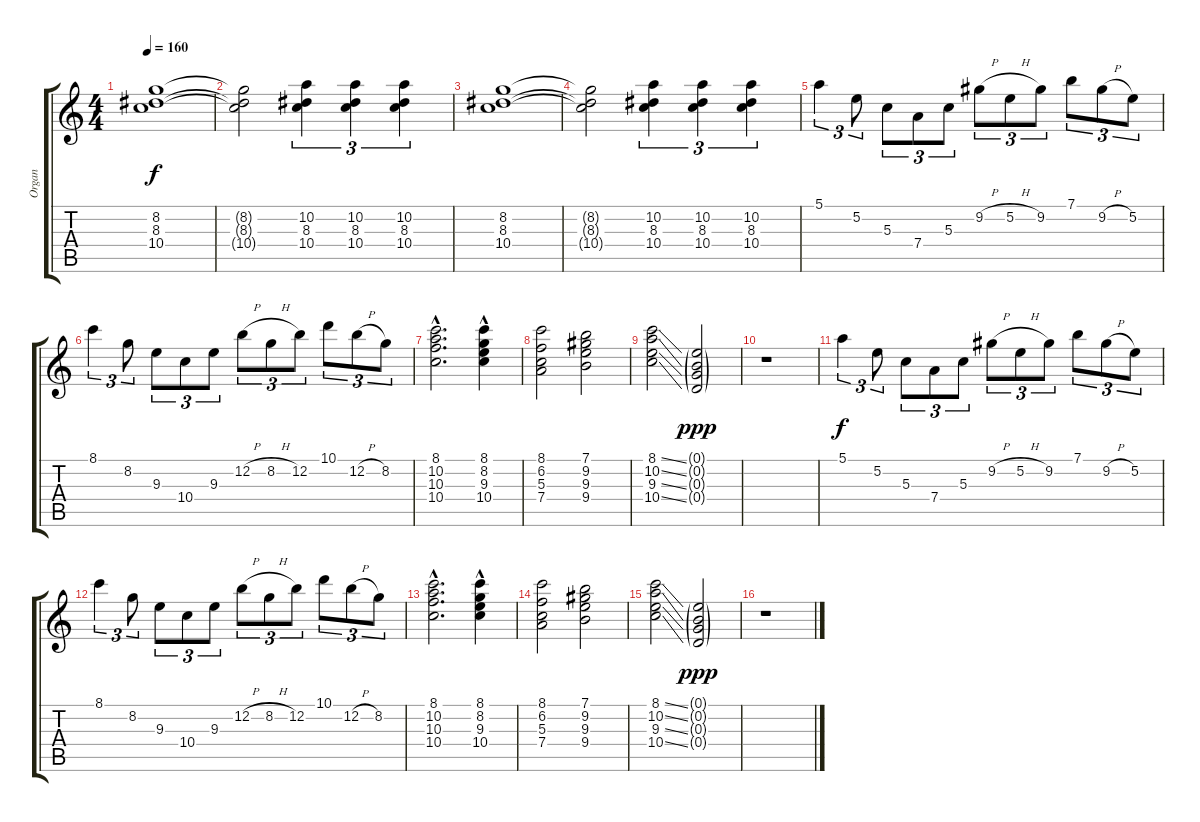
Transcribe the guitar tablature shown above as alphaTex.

\track ("Organ" "Organ") {instrument rockorgan}
\staff {score tabs}
\tuning (E5 B4 G4 D4 A3 E3) {hide}
\ts (4 4)
\tempo 160
\clef g2
\ks c
(8.2 8.3 10.4).1{dy f} |
(8.2{t} 8.3{t} 10.4{t}).2 (10.2 8.3 10.4).4{tu (3 2)} (10.2 8.3 10.4).4{tu (3 2)} (10.2 8.3 10.4).4{tu (3 2)} |
(8.2 8.3 10.4).1 |
(8.2{t} 8.3{t} 10.4{t}).2 (10.2 8.3 10.4).4{tu (3 2)} (10.2 8.3 10.4).4{tu (3 2)} (10.2 8.3 10.4).4{tu (3 2)} |
5.1.4{tu (3 2)} 5.2.8{tu (3 2)} 5.3.8{tu (3 2)} 7.4.8{tu (3 2)} 5.3.8{tu (3 2)} 9.2{h}.8{tu (3 2)} 5.2{h}.8{tu (3 2)} 9.2.8{tu (3 2)} 7.1.8{tu (3 2)} 9.2{h}.8{tu (3 2)} 5.2.8{tu (3 2)} |
8.1.4{tu (3 2)} 8.2.8{tu (3 2)} 9.3.8{tu (3 2)} 10.4.8{tu (3 2)} 9.3.8{tu (3 2)} 12.2{h}.8{tu (3 2)} 8.2{h}.8{tu (3 2)} 12.2.8{tu (3 2)} 10.1.8{tu (3 2)} 12.2{h}.8{tu (3 2)} 8.2.8{tu (3 2)} |
(8.1{hac} 10.2{hac} 10.3{hac} 10.4{hac}).2{d} (8.1 8.2{hac} 9.3 10.4).4 |
(8.1 6.2 5.3 7.4).2 (7.1 9.2 9.3 9.4).2 |
(8.1{ss} 10.2{ss} 9.3{ss} 10.4{ss}).2 (0.1{g} 0.2{g} 0.3{g} 0.4{g}).2{dy ppp} |
r.1 |
5.1.4{tu (3 2) dy f} 5.2.8{tu (3 2)} 5.3.8{tu (3 2)} 7.4.8{tu (3 2)} 5.3.8{tu (3 2)} 9.2{h}.8{tu (3 2)} 5.2{h}.8{tu (3 2)} 9.2.8{tu (3 2)} 7.1.8{tu (3 2)} 9.2{h}.8{tu (3 2)} 5.2.8{tu (3 2)} |
8.1.4{tu (3 2)} 8.2.8{tu (3 2)} 9.3.8{tu (3 2)} 10.4.8{tu (3 2)} 9.3.8{tu (3 2)} 12.2{h}.8{tu (3 2)} 8.2{h}.8{tu (3 2)} 12.2.8{tu (3 2)} 10.1.8{tu (3 2)} 12.2{h}.8{tu (3 2)} 8.2.8{tu (3 2)} |
(8.1{hac} 10.2{hac} 10.3{hac} 10.4{hac}).2{d} (8.1 8.2{hac} 9.3 10.4).4 |
(8.1 6.2 5.3 7.4).2 (7.1 9.2 9.3 9.4).2 |
(8.1{ss} 10.2{ss} 9.3{ss} 10.4{ss}).2 (0.1{g} 0.2{g} 0.3{g} 0.4{g}).2{dy ppp} |
r.1
